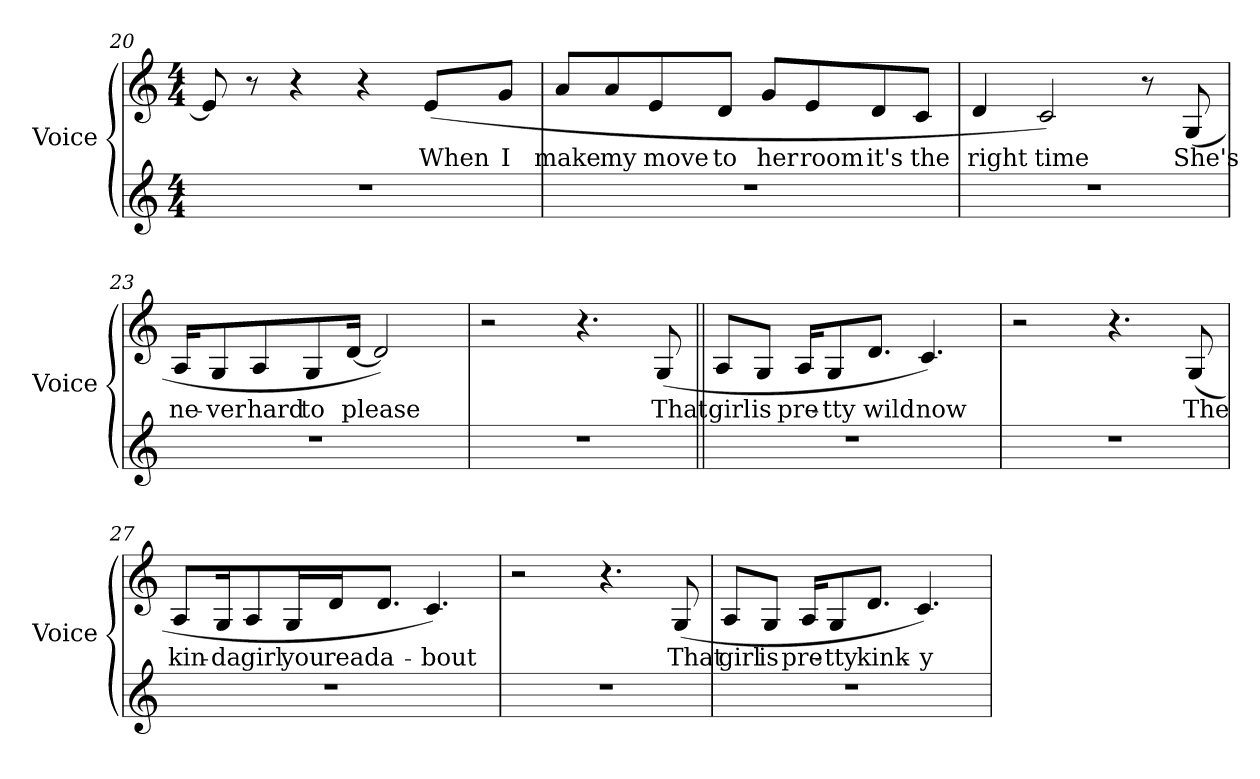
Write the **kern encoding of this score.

**kern	**kern	**text
*part2	*part1	*part1
*staff2	*staff1	*staff1
*I"Voice	*I"Voice	*
*I'Voice	*I'Voice	*
*clefG2	*clefG2	*
*k[]	*k[]	*
*a:	*a:	*
*M4/4	*M4/4	*
=20	=20	=20
1r	8ei/]	.
.	8r	.
.	4r	.
.	4r	.
!	!	!LO:LY:b:color=#000000
.	(8ei/L	When
!	!	!LO:LY:b:color=#000000
.	8gi/J	I
!!LO:PB:g=z
=21	=21	=21
!	!	!LO:LY:b:color=#000000
1r	8ai/L	make
!	!	!LO:LY:b:color=#000000
.	8ai/	my
!	!	!LO:LY:b:color=#000000
.	8ei/	move
!	!	!LO:LY:b:color=#000000
.	8di/J	to
!	!	!LO:LY:b:color=#000000
.	8gi/L	her
!	!	!LO:LY:b:color=#000000
.	8ei/	room
!	!	!LO:LY:b:color=#000000
.	8di/	it's
!	!	!LO:LY:b:color=#000000
.	8ci/J	the
=22	=22	=22
!	!	!LO:LY:b:color=#000000
1r	4di/	right
!	!	!LO:LY:b:color=#000000
.	2ci/)	time
.	8r	.
!	!	!LO:LY:b:color=#000000
.	(8Gi/	She's
=23	=23	=23
!	!	!LO:LY:b:color=#000000
1r	16Ai/KL	ne-
!	!	!LO:LY:b:color=#000000
.	8Gi/	-ver
!	!	!LO:LY:b:color=#000000
.	8Ai/	hard
!	!	!LO:LY:b:color=#000000
.	8Gi/	to
!	!	!LO:LY:b:color=#000000
.	[16di/Jk	please
.	2di/])	.
=24	=24	=24
1r	2r	.
.	4.r	.
!	!	!LO:LY:b:color=#000000
.	(8Gi/	That
!!LO:LB:g=z
=25||	=25||	=25||
!	!	!LO:LY:b:color=#000000
1r	8Ai/L	girl
!	!	!LO:LY:b:color=#000000
.	8Gi/J	is
!	!	!LO:LY:b:color=#000000
.	16Ai/KL	pre-
!	!	!LO:LY:b:color=#000000
.	8Gi/	-tty
!	!	!LO:LY:b:color=#000000
.	8.di/J	wild
!	!	!LO:LY:b:color=#000000
.	4.ci/)	now
=26	=26	=26
1r	2r	.
.	4.r	.
!	!	!LO:LY:b:color=#000000
.	(8Gi/	The
=27	=27	=27
!	!	!LO:LY:b:color=#000000
1r	8Ai/L	kin-
!	!	!LO:LY:b:color=#000000
.	16Gi/k	-da
!	!	!LO:LY:b:color=#000000
.	8Ai/	girl
!	!	!LO:LY:b:color=#000000
.	16Gi/L	you
!	!	!LO:LY:b:color=#000000
.	16di/J	read
!	!	!LO:LY:b:color=#000000
.	8.di/J	a-
!	!	!LO:LY:b:color=#000000
.	4.ci/)	-bout
=28	=28	=28
1r	2r	.
.	4.r	.
!	!	!LO:LY:b:color=#000000
.	(8Gi/	That
!!LO:LB:g=z
=29	=29	=29
!	!	!LO:LY:b:color=#000000
1r	8Ai/L	girl
!	!	!LO:LY:b:color=#000000
.	8Gi/J	is
!	!	!LO:LY:b:color=#000000
.	16Ai/KL	pre-
!	!	!LO:LY:b:color=#000000
.	8Gi/	-tty
!	!	!LO:LY:b:color=#000000
.	8.di/J	kink-
!	!	!LO:LY:b:color=#000000
.	4.ci/)	-y
=	=	=
*-	*-	*-
